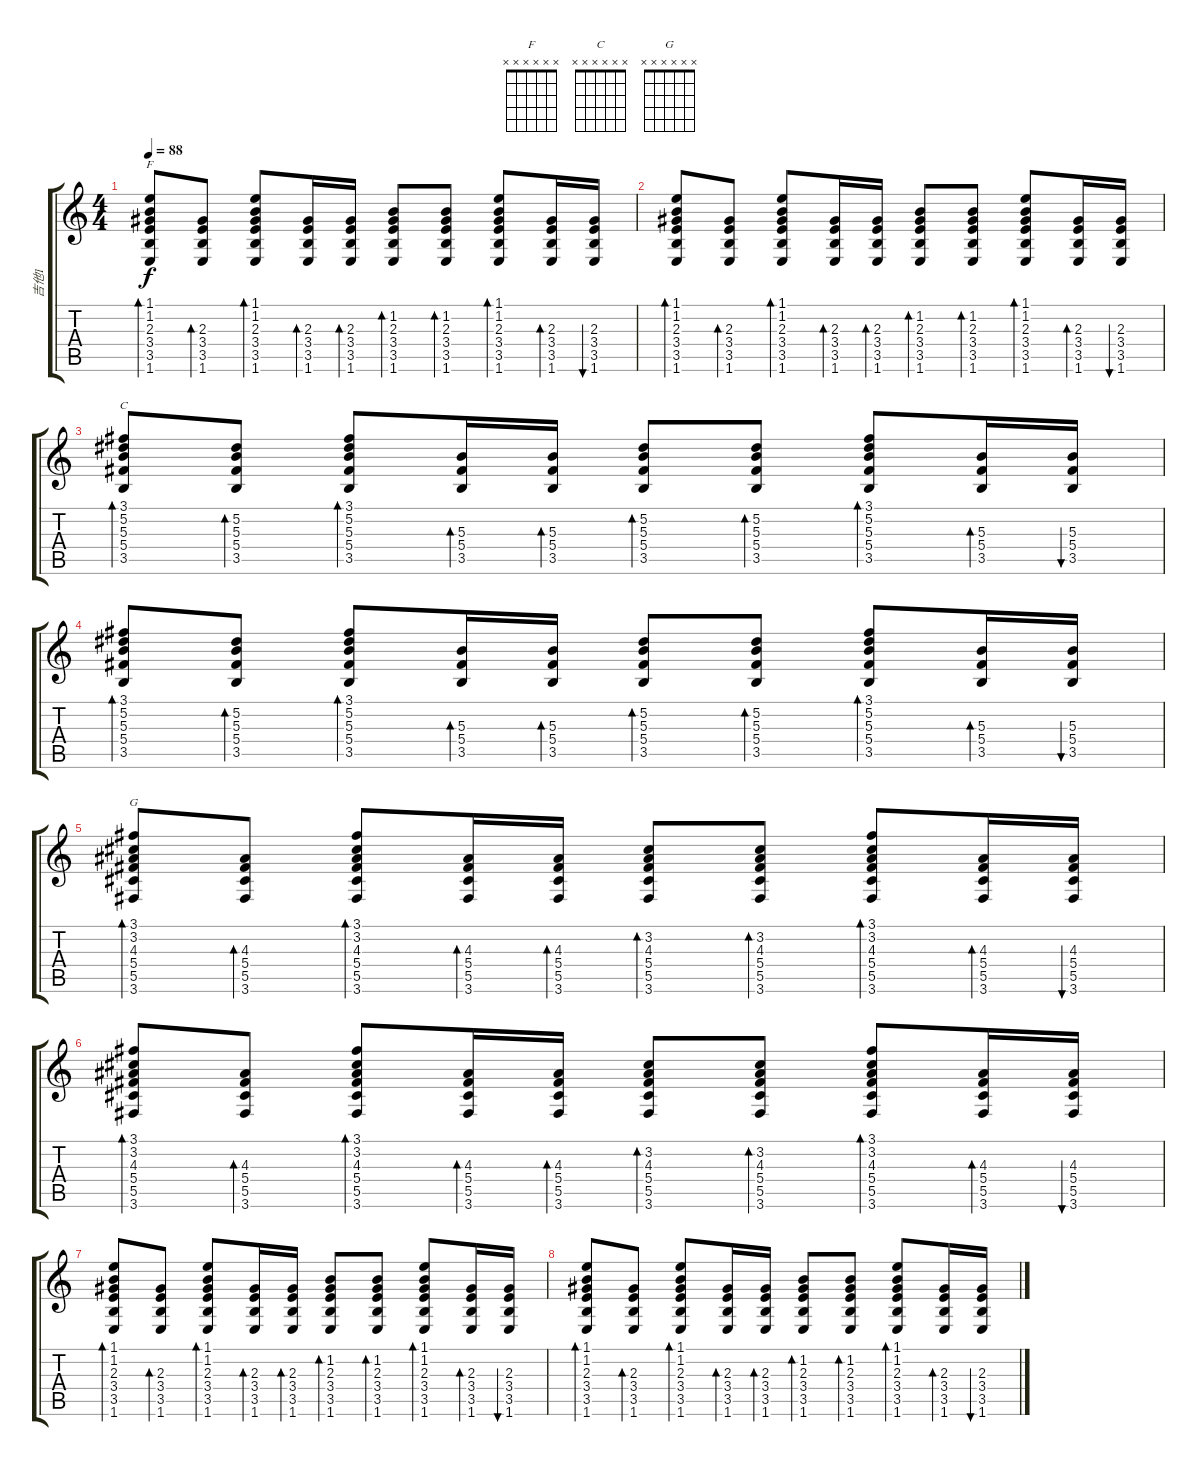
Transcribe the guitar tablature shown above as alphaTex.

\track ("吉他1" "吉他1") {instrument acousticguitarsteel}
\staff {score tabs}
\tuning (Eb4 Bb3 Gb3 Db3 Ab2 Eb2) {hide}
\chord ("F" x x x x x x) {firstfret 0}
\chord ("C" x x x x x x) {firstfret 0}
\chord ("G" x x x x x x) {firstfret 0}
\ts (4 4)
\tempo 88
\clef g2
\ks c
(1.1 1.2 2.3 3.4 3.5 1.6).8{bd 30 ch "F" dy f} (2.3 3.4 3.5 1.6).8{bd 30} (1.1 1.2 2.3 3.4 3.5 1.6).8{bd 30} (2.3 3.4 3.5 1.6).16{bd 30} (2.3 3.4 3.5 1.6).16{bd 30} (1.2 2.3 3.4 3.5 1.6).8{bd 30} (1.2 2.3 3.4 3.5 1.6).8{bd 30} (1.1 1.2 2.3 3.4 3.5 1.6).8{bd 30} (2.3 3.4 3.5 1.6).16{bd 30} (2.3 3.4 3.5 1.6).16{bu 30} |
(1.1 1.2 2.3 3.4 3.5 1.6).8{bd 30} (2.3 3.4 3.5 1.6).8{bd 30} (1.1 1.2 2.3 3.4 3.5 1.6).8{bd 30} (2.3 3.4 3.5 1.6).16{bd 30} (2.3 3.4 3.5 1.6).16{bd 30} (1.2 2.3 3.4 3.5 1.6).8{bd 30} (1.2 2.3 3.4 3.5 1.6).8{bd 30} (1.1 1.2 2.3 3.4 3.5 1.6).8{bd 30} (2.3 3.4 3.5 1.6).16{bd 30} (2.3 3.4 3.5 1.6).16{bu 30} |
(3.1 5.2 5.3 5.4 3.5).8{bd 30 ch "C"} (5.2 5.3 5.4 3.5).8{bd 30} (3.1 5.2 5.3 5.4 3.5).8{bd 30} (5.3 5.4 3.5).16{bd 30} (5.3 5.4 3.5).16{bd 30} (5.2 5.3 5.4 3.5).8{bd 30} (5.2 5.3 5.4 3.5).8{bd 30} (3.1 5.2 5.3 5.4 3.5).8{bd 30} (5.3 5.4 3.5).16{bd 30} (5.3 5.4 3.5).16{bu 30} |
(3.1 5.2 5.3 5.4 3.5).8{bd 30} (5.2 5.3 5.4 3.5).8{bd 30} (3.1 5.2 5.3 5.4 3.5).8{bd 30} (5.3 5.4 3.5).16{bd 30} (5.3 5.4 3.5).16{bd 30} (5.2 5.3 5.4 3.5).8{bd 30} (5.2 5.3 5.4 3.5).8{bd 30} (3.1 5.2 5.3 5.4 3.5).8{bd 30} (5.3 5.4 3.5).16{bd 30} (5.3 5.4 3.5).16{bu 30} |
(3.1 3.2 4.3 5.4 5.5 3.6).8{bd 30 ch "G"} (4.3 5.4 5.5 3.6).8{bd 30} (3.1 3.2 4.3 5.4 5.5 3.6).8{bd 30} (4.3 5.4 5.5 3.6).16{bd 30} (4.3 5.4 5.5 3.6).16{bd 30} (3.2 4.3 5.4 5.5 3.6).8{bd 30} (3.2 4.3 5.4 5.5 3.6).8{bd 30} (3.1 3.2 4.3 5.4 5.5 3.6).8{bd 30} (4.3 5.4 5.5 3.6).16{bd 30} (4.3 5.4 5.5 3.6).16{bu 30} |
(3.1 3.2 4.3 5.4 5.5 3.6).8{bd 30} (4.3 5.4 5.5 3.6).8{bd 30} (3.1 3.2 4.3 5.4 5.5 3.6).8{bd 30} (4.3 5.4 5.5 3.6).16{bd 30} (4.3 5.4 5.5 3.6).16{bd 30} (3.2 4.3 5.4 5.5 3.6).8{bd 30} (3.2 4.3 5.4 5.5 3.6).8{bd 30} (3.1 3.2 4.3 5.4 5.5 3.6).8{bd 30} (4.3 5.4 5.5 3.6).16{bd 30} (4.3 5.4 5.5 3.6).16{bu 30} |
(1.1 1.2 2.3 3.4 3.5 1.6).8{bd 30} (2.3 3.4 3.5 1.6).8{bd 30} (1.1 1.2 2.3 3.4 3.5 1.6).8{bd 30} (2.3 3.4 3.5 1.6).16{bd 30} (2.3 3.4 3.5 1.6).16{bd 30} (1.2 2.3 3.4 3.5 1.6).8{bd 30} (1.2 2.3 3.4 3.5 1.6).8{bd 30} (1.1 1.2 2.3 3.4 3.5 1.6).8{bd 30} (2.3 3.4 3.5 1.6).16{bd 30} (2.3 3.4 3.5 1.6).16{bu 30} |
(1.1 1.2 2.3 3.4 3.5 1.6).8{bd 30} (2.3 3.4 3.5 1.6).8{bd 30} (1.1 1.2 2.3 3.4 3.5 1.6).8{bd 30} (2.3 3.4 3.5 1.6).16{bd 30} (2.3 3.4 3.5 1.6).16{bd 30} (1.2 2.3 3.4 3.5 1.6).8{bd 30} (1.2 2.3 3.4 3.5 1.6).8{bd 30} (1.1 1.2 2.3 3.4 3.5 1.6).8{bd 30} (2.3 3.4 3.5 1.6).16{bd 30} (2.3 3.4 3.5 1.6).16{bu 30}
